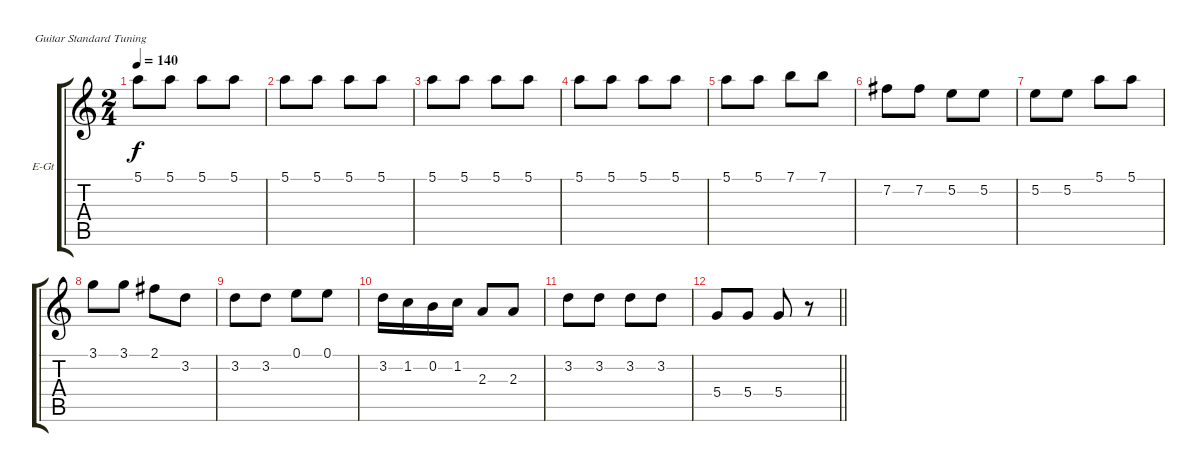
\bracketExtendMode groupsimilarinstruments
\firstSystemTrackNameOrientation horizontal
\otherSystemsTrackNameOrientation horizontal
\track ("Guitar 3" "E-Gt") {instrument distortionguitar}
\staff {score tabs}
\tuning (E4 B3 G3 D3 A2 E2)
\ts (2 4)
\tempo 140
\clef g2
\scale
0.333333
\ks c
5.1.8{dy f} 5.1.8 5.1.8 5.1.8 |
\scale
0.333333 5.1.8 5.1.8 5.1.8 5.1.8 |
\scale
0.333333 5.1.8 5.1.8 5.1.8 5.1.8 |
\scale
0.333333 5.1.8 5.1.8 5.1.8 5.1.8 |
\scale
0.333333 5.1.8 5.1.8 7.1.8 7.1.8 |
\scale
0.333333 7.2.8 7.2.8 5.2.8 5.2.8 |
\scale
0.333333 5.2.8 5.2.8 5.1.8 5.1.8 |
\scale
0.333333 3.1.8 3.1.8 2.1.8 3.2.8 |
\scale
0.333333 3.2.8 3.2.8 0.1.8 0.1.8 |
\scale
0.333333 3.2.16 1.2.16 0.2.16 1.2.16 2.3.8 2.3.8 |
\scale
0.333333 3.2.8 3.2.8 3.2.8 3.2.8 |
\scale
0.333333
\barLineRight lightlight
5.4.8 5.4.8 5.4.8 r.8 |
\scale
0.333333 |
\scale
0.333333 |
\scale
0.333333 |
\scale
0.333333
